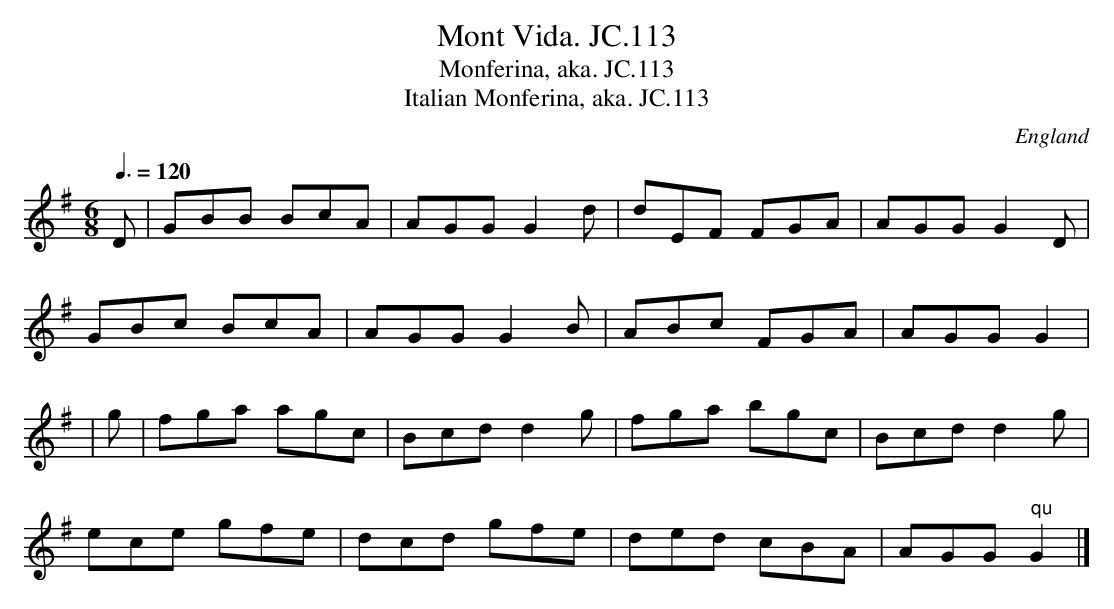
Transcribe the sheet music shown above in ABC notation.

X:1
T:Mont Vida. JC.113
T:Monferina, aka. JC.113
T:Italian Monferina, aka. JC.113
L:1/8
M:6/8
O:England
Q:3/8=120
K:G
D|\
GBB BcA|AGG G2d|dEF FGA|AGG G2D|!
GBc BcA|AGG G2B|ABc FGA|AGG G2|!
|g|fga agc|Bcd d2g|fga bgc|Bcd d2g|!
ece gfe|dcd gfe|ded cBA|AGG" qu"G2|]
